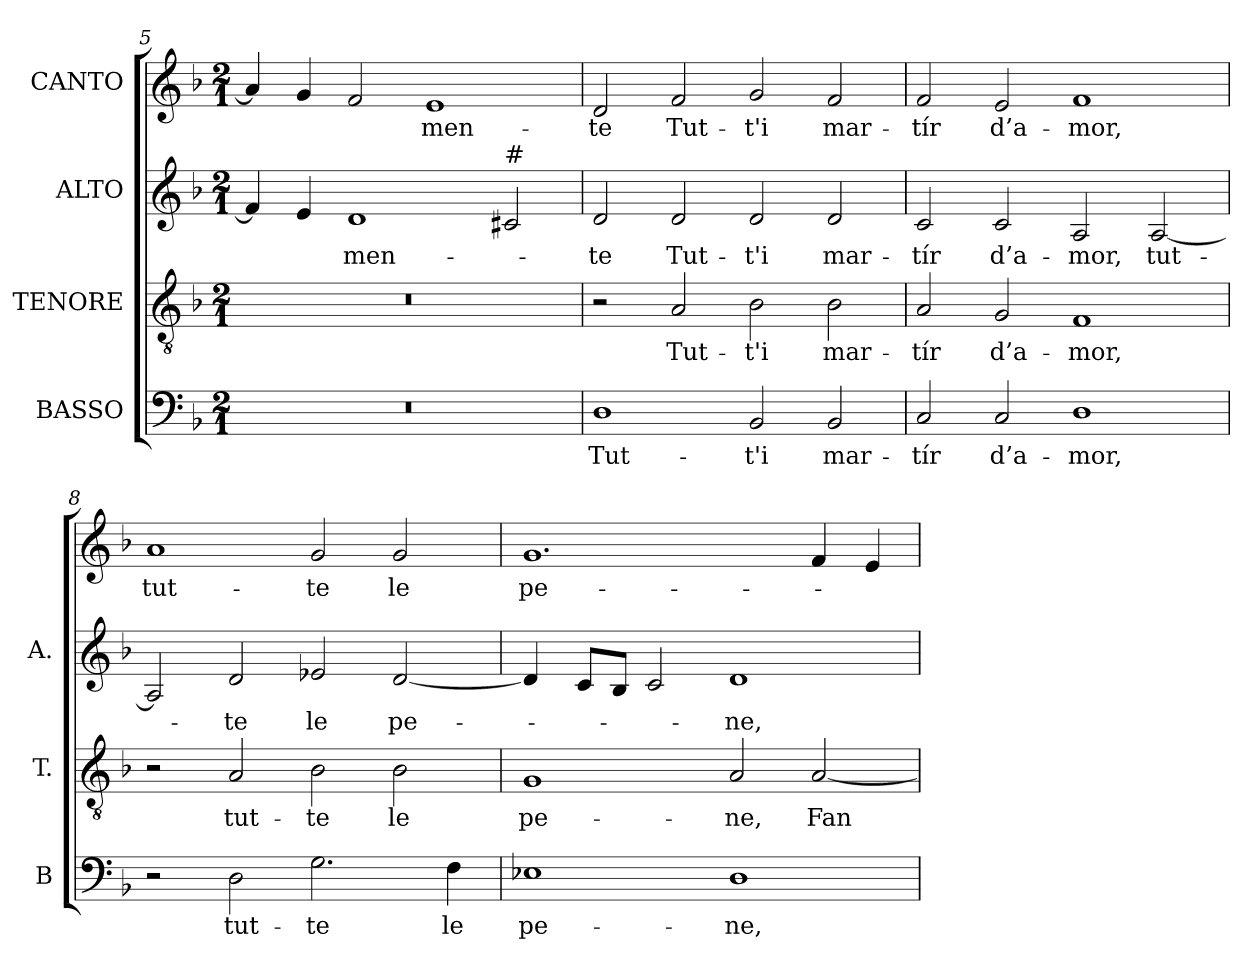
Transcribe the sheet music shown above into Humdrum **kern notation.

**kern	**text	**kern	**text	**kern	**text	**kern	**text
*part4	*part4	*part3	*part3	*part2	*part2	*part1	*part1
*staff4	*staff4	*staff3	*staff3	*staff2	*staff2	*staff1	*staff1
*I"BASSO	*	*I"TENORE	*	*I"ALTO	*	*I"CANTO	*
*I'B	*	*I'T.	*	*I'A.	*	*	*
!!LO:LB:g=z
*clefF4	*	*clefGv2	*	*clefG2	*	*clefG2	*
*	*	*ITrd7c12	*	*	*	*	*
*k[b-]	*	*k[b-]	*	*k[b-]	*	*k[b-]	*
*F:	*	*F:	*	*F:	*	*F:	*
*M2/1	*	*M2/1	*	*M2/1	*	*M2/1	*
=5	=5	=5	=5	=5	=5	=5	=5
!LO:N:vis=1	!	!LO:N:vis=1	!	!	!	!	!
0r	.	0r	.	4fi/]	.	4ai/]	.
.	.	.	.	4ei/	.	4gi/	.
!	!	!	!	!	!LO:LY:b:color=#000000	!	!
.	.	.	.	1di	-men-	2fi/	.
!	!	!	!	!	!	!	!LO:LY:b:color=#000000
.	.	.	.	.	.	1ei	-men-
!	!	!	!	!LO:TX:a:t=#	!	!	!
.	.	.	.	2c#i/	.	.	.
=6	=6	=6	=6	=6	=6	=6	=6
!	!LO:LY:b:color=#000000	!	!	!	!	!	!
!	!	!	!	!	!LO:LY:b:color=#000000	!	!
!	!	!	!	!	!	!	!LO:LY:b:color=#000000
1Di	Tut-	2r	.	2di/	-te	2di/	-te
!	!	!	!LO:LY:b:color=#000000	!	!	!	!
!	!	!	!	!	!LO:LY:b:color=#000000	!	!
!	!	!	!	!	!	!	!LO:LY:b:color=#000000
.	.	2AAi/	Tut-	2di/	Tut-	2fi/	Tut-
!	!LO:LY:b:color=#000000	!	!	!	!	!	!
!	!	!	!LO:LY:b:color=#000000	!	!	!	!
!	!	!	!	!	!LO:LY:b:color=#000000	!	!
!	!	!	!	!	!	!	!LO:LY:b:color=#000000
2BB-i/	-t'i	2BB-i\	-t'i	2di/	-t'i	2gi/	-t'i
!	!LO:LY:b:color=#000000	!	!	!	!	!	!
!	!	!	!LO:LY:b:color=#000000	!	!	!	!
!	!	!	!	!	!LO:LY:b:color=#000000	!	!
!	!	!	!	!	!	!	!LO:LY:b:color=#000000
2BB-i/	mar-	2BB-i\	mar-	2di/	mar-	2fi/	mar-
=7	=7	=7	=7	=7	=7	=7	=7
!	!LO:LY:b:color=#000000	!	!	!	!	!	!
!	!	!	!LO:LY:b:color=#000000	!	!	!	!
!	!	!	!	!	!LO:LY:b:color=#000000	!	!
!	!	!	!	!	!	!	!LO:LY:b:color=#000000
2Ci/	-tír	2AAi/	-tír	2ci/	-tír	2fi/	-tír
!	!LO:LY:b:color=#000000	!	!	!	!	!	!
!	!	!	!LO:LY:b:color=#000000	!	!	!	!
!	!	!	!	!	!LO:LY:b:color=#000000	!	!
!	!	!	!	!	!	!	!LO:LY:b:color=#000000
2Ci/	d’a-	2GGi/	d’a-	2ci/	d’a-	2ei/	d’a-
!	!LO:LY:b:color=#000000	!	!	!	!	!	!
!	!	!	!LO:LY:b:color=#000000	!	!	!	!
!	!	!	!	!	!LO:LY:b:color=#000000	!	!
!	!	!	!	!	!	!	!LO:LY:b:color=#000000
1Di	-mor,	1FFi	-mor,	2Ai/	-mor,	1fi	-mor,
!	!	!	!	!	!LO:LY:b:color=#000000	!	!
.	.	.	.	[<2Ai/	tut-	.	.
=8	=8	=8	=8	=8	=8	=8	=8
!	!	!	!	!	!	!	!LO:LY:b:color=#000000
2r	.	2r	.	2Ai/]	.	1ai	tut-
!	!LO:LY:b:color=#000000	!	!	!	!	!	!
!	!	!	!LO:LY:b:color=#000000	!	!	!	!
!	!	!	!	!	!LO:LY:b:color=#000000	!	!
2Di\	tut-	2AAi/	tut-	2di/	-te	.	.
!	!LO:LY:b:color=#000000	!	!	!	!	!	!
!	!	!	!LO:LY:b:color=#000000	!	!	!	!
!	!	!	!	!	!LO:LY:b:color=#000000	!	!
!	!	!	!	!	!	!	!LO:LY:b:color=#000000
2.Gi\	-te	2BB-i\	-te	2e-i/	le	2gi/	-te
!	!	!	!LO:LY:b:color=#000000	!	!	!	!
!	!	!	!	!	!LO:LY:b:color=#000000	!	!
!	!	!	!	!	!	!	!LO:LY:b:color=#000000
.	.	2BB-i\	le	[<2di/	pe-	2gi/	le
!	!LO:LY:b:color=#000000	!	!	!	!	!	!
4Fi\	le	.	.	.	.	.	.
!!LO:LB:g=z
=9	=9	=9	=9	=9	=9	=9	=9
!	!LO:LY:b:color=#000000	!	!	!	!	!	!
!	!	!	!LO:LY:b:color=#000000	!	!	!	!
!	!	!	!	!	!	!	!LO:LY:b:color=#000000
1E-Xi	pe-	1GGi	pe-	4di/]	.	1.gi	pe-
.	.	.	.	8ci/L	.	.	.
.	.	.	.	8B-i/J	.	.	.
.	.	.	.	2ci/	.	.	.
!	!LO:LY:b:color=#000000	!	!	!	!	!	!
!	!	!	!LO:LY:b:color=#000000	!	!	!	!
!	!	!	!	!	!LO:LY:b:color=#000000	!	!
1Di	-ne,	2AAi/	-ne,	1di	-ne,	.	.
!	!	!	!LO:LY:b:color=#000000	!	!	!	!
.	.	[<2AAi/	Fan	.	.	4fi/	.
.	.	.	.	.	.	4ei/	.
=	=	=	=	=	=	=	=
*-	*-	*-	*-	*-	*-	*-	*-
